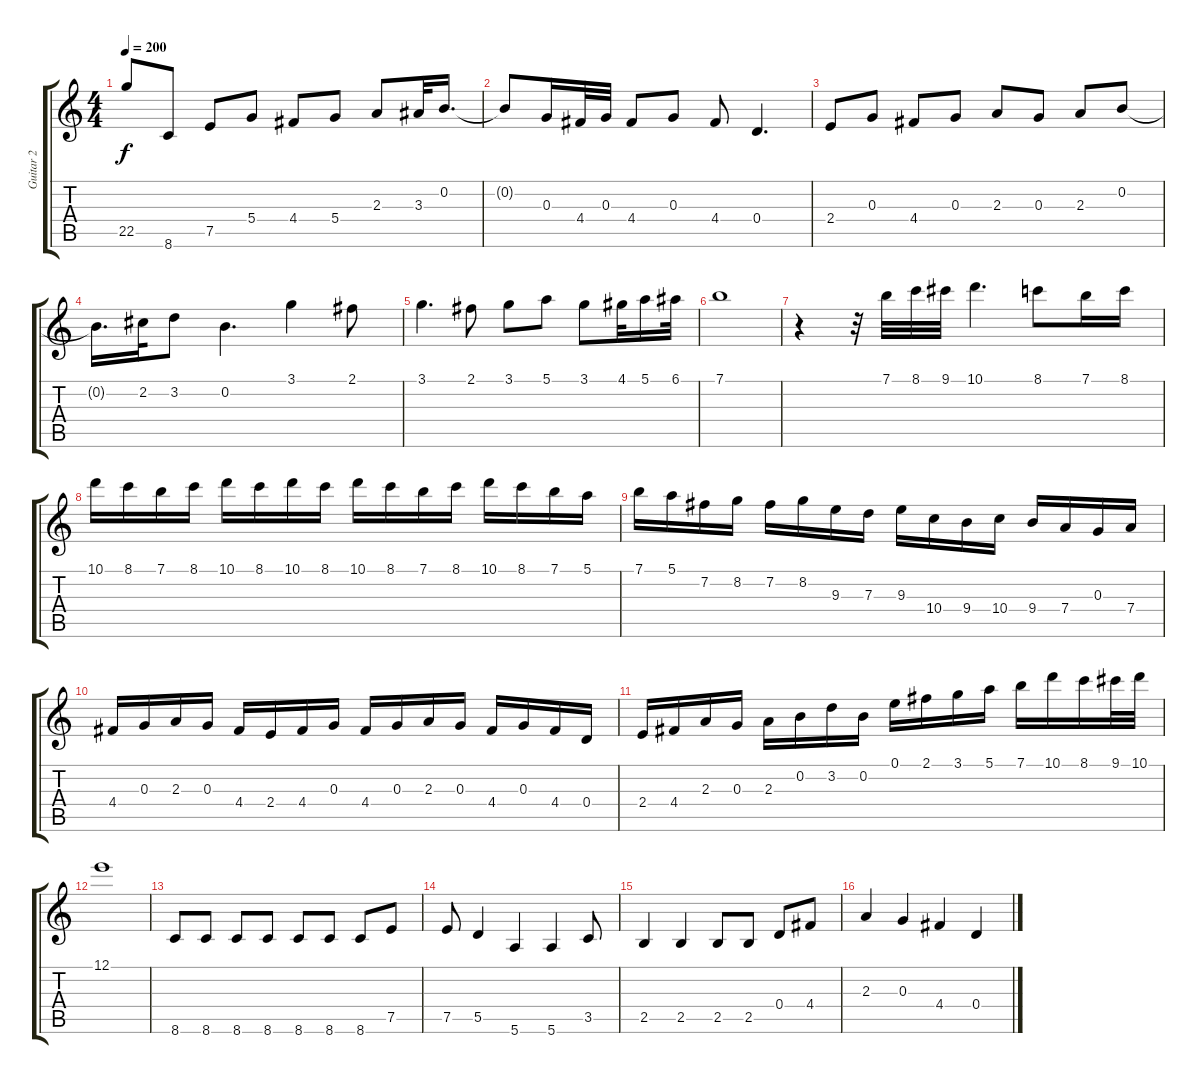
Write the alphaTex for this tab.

\track ("Guitar 2" "Guitar 2") {instrument electricguitarmuted}
\staff {score tabs}
\tuning (E4 B3 G3 D3 A2 E2) {hide}
\ts (4 4)
\tempo 200
\clef g2
\ks c
22.5{t}.8{dy f} 8.6.8 7.5.8 5.4.8 4.4.8 5.4.8 2.3.8 3.3.32 0.2.16{d} |
0.2{t}.8 0.3.16 4.4.32 0.3.32 4.4.8 0.3.8 4.4.8 0.4.4{d} |
2.4.8 0.3.8 4.4.8 0.3.8 2.3.8 0.3.8 2.3.8 0.2.8 |
0.2{t}.16{d} 2.2.32 3.2.8 0.2.4{d} 3.1.4 2.1.8 |
3.1.4{d} 2.1.8 3.1.8 5.1.8 3.1.8 4.1.32 5.1.16 6.1.32 |
7.1.1 |
r.4 r.32 7.1.32 8.1.32 9.1.32 10.1.4{d} 8.1.8 7.1.16 8.1.16 |
10.1.16 8.1.16 7.1.16 8.1.16 10.1.16 8.1.16 10.1.16 8.1.16 10.1.16 8.1.16 7.1.16 8.1.16 10.1.16 8.1.16 7.1.16 5.1.16 |
7.1.16 5.1.16 7.2.16 8.2.16 7.2.16 8.2.16 9.3.16 7.3.16 9.3.16 10.4.16 9.4.16 10.4.16 9.4.16 7.4.16 0.3.16 7.4.16 |
4.4.16 0.3.16 2.3.16 0.3.16 4.4.16 2.4.16 4.4.16 0.3.16 4.4.16 0.3.16 2.3.16 0.3.16 4.4.16 0.3.16 4.4.16 0.4.16 |
2.4.16 4.4.16 2.3.16 0.3.16 2.3.16 0.2.16 3.2.16 0.2.16 0.1.16 2.1.16 3.1.16 5.1.16 7.1.16 10.1.16 8.1.16 9.1.32 10.1.32 |
12.1.1 |
8.6.8 8.6.8 8.6.8 8.6.8 8.6.8 8.6.8 8.6.8 7.5.8 |
7.5.8 5.5.4 5.6.4 5.6.4 3.5.8 |
2.5.4 2.5.4 2.5.8 2.5.8 0.4.8 4.4.8 |
2.3.4 0.3.4 4.4.4 0.4.4
